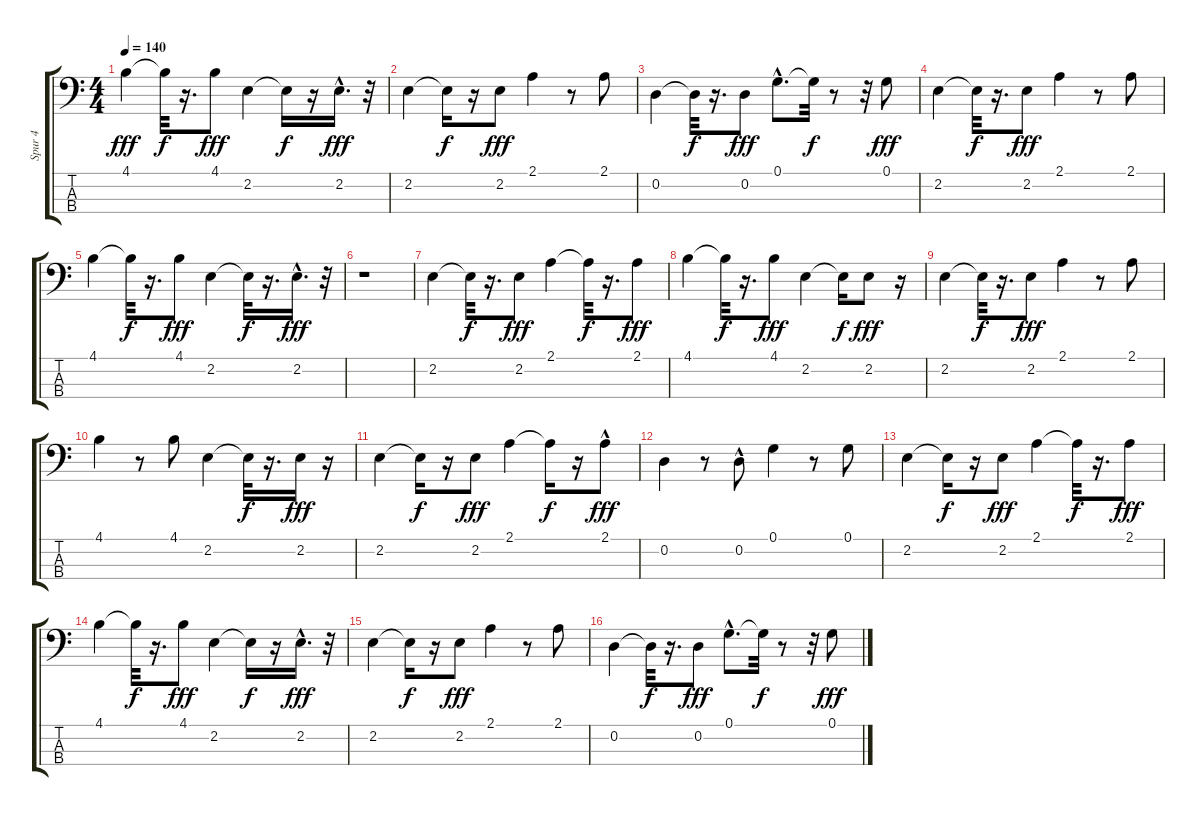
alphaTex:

\track ("Spur 4" "Spur 4") {instrument electricbassfinger}
\staff {score tabs}
\tuning (G2 D2 A1 E1) {hide}
\ts (4 4)
\tempo 140
\clef f4
\ks c
4.1.4{dy fff} 4.1{t}.32{dy f} r.16{d} 4.1.8{dy fff} 2.2.4 2.2{t}.16{dy f} r.16 2.2{hac}.16{d dy fff} r.32 |
2.2.4 2.2{t}.16{dy f} r.16 2.2.8{dy fff} 2.1.4 r.8 2.1.8 |
0.2.4 0.2{t}.32{dy f} r.16{d} 0.2.8{dy fff} 0.1{hac}.8{d} 0.1{t}.32{dy f} r.8 r.32 0.1.8{dy fff} |
2.2.4 2.2{t}.32{dy f} r.16{d} 2.2.8{dy fff} 2.1.4 r.8 2.1.8 |
4.1.4 4.1{t}.32{dy f} r.16{d} 4.1.8{dy fff} 2.2.4 2.2{t}.32{dy f} r.16{d} 2.2{hac}.16{d dy fff} r.32 |
r.1 |
2.2.4 2.2{t}.32{dy f} r.16{d} 2.2.8{dy fff} 2.1.4 2.1{t}.32{dy f} r.16{d} 2.1.8{dy fff} |
4.1.4 4.1{t}.32{dy f} r.16{d} 4.1.8{dy fff} 2.2.4 2.2{t}.16{dy f} 2.2.8{dy fff} r.16 |
2.2.4 2.2{t}.32{dy f} r.16{d} 2.2.8{dy fff} 2.1.4 r.8 2.1.8 |
4.1.4 r.8 4.1.8 2.2.4 2.2{t}.32{dy f} r.16{d} 2.2.16{dy fff} r.16 |
2.2.4 2.2{t}.16{dy f} r.16 2.2.8{dy fff} 2.1.4 2.1{t}.16{dy f} r.16 2.1{hac}.8{dy fff} |
0.2.4 r.8 0.2{hac}.8 0.1.4 r.8 0.1.8 |
2.2.4 2.2{t}.16{dy f} r.16 2.2.8{dy fff} 2.1.4 2.1{t}.32{dy f} r.16{d} 2.1.8{dy fff} |
4.1.4 4.1{t}.32{dy f} r.16{d} 4.1.8{dy fff} 2.2.4 2.2{t}.16{dy f} r.16 2.2{hac}.16{d dy fff} r.32 |
2.2.4 2.2{t}.16{dy f} r.16 2.2.8{dy fff} 2.1.4 r.8 2.1.8 |
0.2.4 0.2{t}.32{dy f} r.16{d} 0.2.8{dy fff} 0.1{hac}.8{d} 0.1{t}.32{dy f} r.8 r.32 0.1.8{dy fff}
